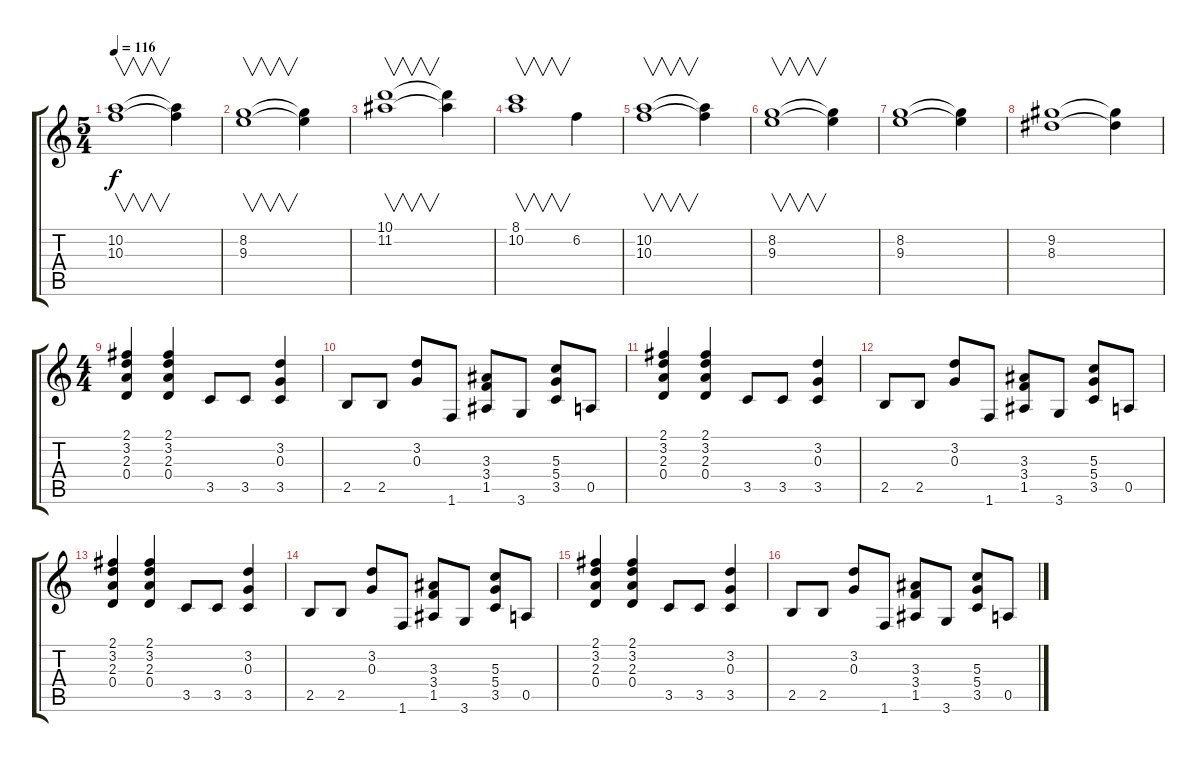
\track "" {instrument overdrivenguitar}
\staff {score tabs}
\tuning (E4 B3 G3 D3 A2 E2) {hide}
\ts (5 4)
\tempo 116
\clef g2
\ks c
(10.2 10.3).1{v dy f} (10.2{t} 10.3{t}).4 |
(8.2 9.3).1{v} (8.2{t} 9.3{t}).4 |
(10.1 11.2).1{v} (10.1{t} 11.2{t}).4 |
(8.1 10.2).1{v} 6.2.4 |
(10.2 10.3).1{v} (10.2{t} 10.3{t}).4 |
(8.2 9.3).1{v} (8.2{t} 9.3{t}).4 |
(8.2 9.3).1 (8.2{t} 9.3{t}).4 |
(9.2 8.3).1 (9.2{t} 8.3{t}).4 |
\ts (4 4)
(2.1 3.2 2.3 0.4).4 (2.1 3.2 2.3 0.4).4 3.5.8 3.5.8 (3.2 0.3 3.5).4 |
2.5.8 2.5.8 (3.2 0.3).8 1.6.8 (3.3 3.4 1.5).8 3.6.8 (5.3 5.4 3.5).8 0.5.8 |
(2.1 3.2 2.3 0.4).4 (2.1 3.2 2.3 0.4).4 3.5.8 3.5.8 (3.2 0.3 3.5).4 |
2.5.8 2.5.8 (3.2 0.3).8 1.6.8 (3.3 3.4 1.5).8 3.6.8 (5.3 5.4 3.5).8 0.5.8 |
(2.1 3.2 2.3 0.4).4 (2.1 3.2 2.3 0.4).4 3.5.8 3.5.8 (3.2 0.3 3.5).4 |
2.5.8 2.5.8 (3.2 0.3).8 1.6.8 (3.3 3.4 1.5).8 3.6.8 (5.3 5.4 3.5).8 0.5.8 |
(2.1 3.2 2.3 0.4).4 (2.1 3.2 2.3 0.4).4 3.5.8 3.5.8 (3.2 0.3 3.5).4 |
2.5.8 2.5.8 (3.2 0.3).8 1.6.8 (3.3 3.4 1.5).8 3.6.8 (5.3 5.4 3.5).8 0.5.8
